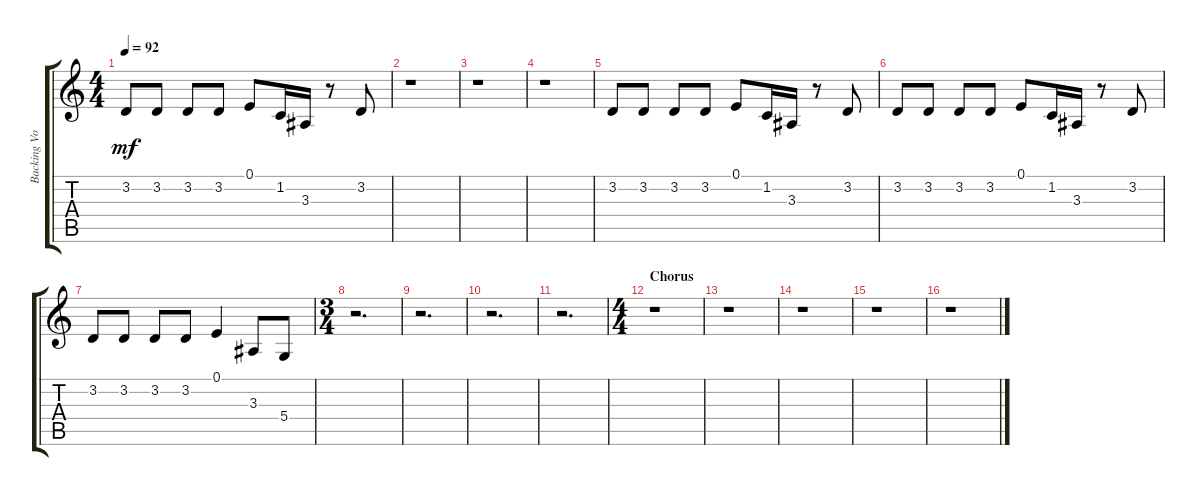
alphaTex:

\track ("Backing Vocals" "Backing Vo") {instrument lead6voice}
\staff {score tabs}
\tuning (E4 B3 G3 D3 A2 E2) {hide}
\ts (4 4)
\tempo 92
\clef g2
\ks c
3.2.8{dy mf} 3.2.8 3.2.8 3.2.8 0.1.8 1.2.16 3.3.16 r.8 3.2.8 |
r.1 |
r.1 |
r.1 |
3.2.8 3.2.8 3.2.8 3.2.8 0.1.8 1.2.16 3.3.16 r.8 3.2.8 |
3.2.8 3.2.8 3.2.8 3.2.8 0.1.8 1.2.16 3.3.16 r.8 3.2.8 |
3.2.8 3.2.8 3.2.8 3.2.8 0.1.4 3.3.8 5.4.8 |
\ts (3 4)
r.2{d} |
r.2{d} |
r.2{d} |
r.2{d} |
\ts (4 4)
\section ("" "Chorus")
r.1 |
r.1 |
r.1 |
r.1 |
r.1
